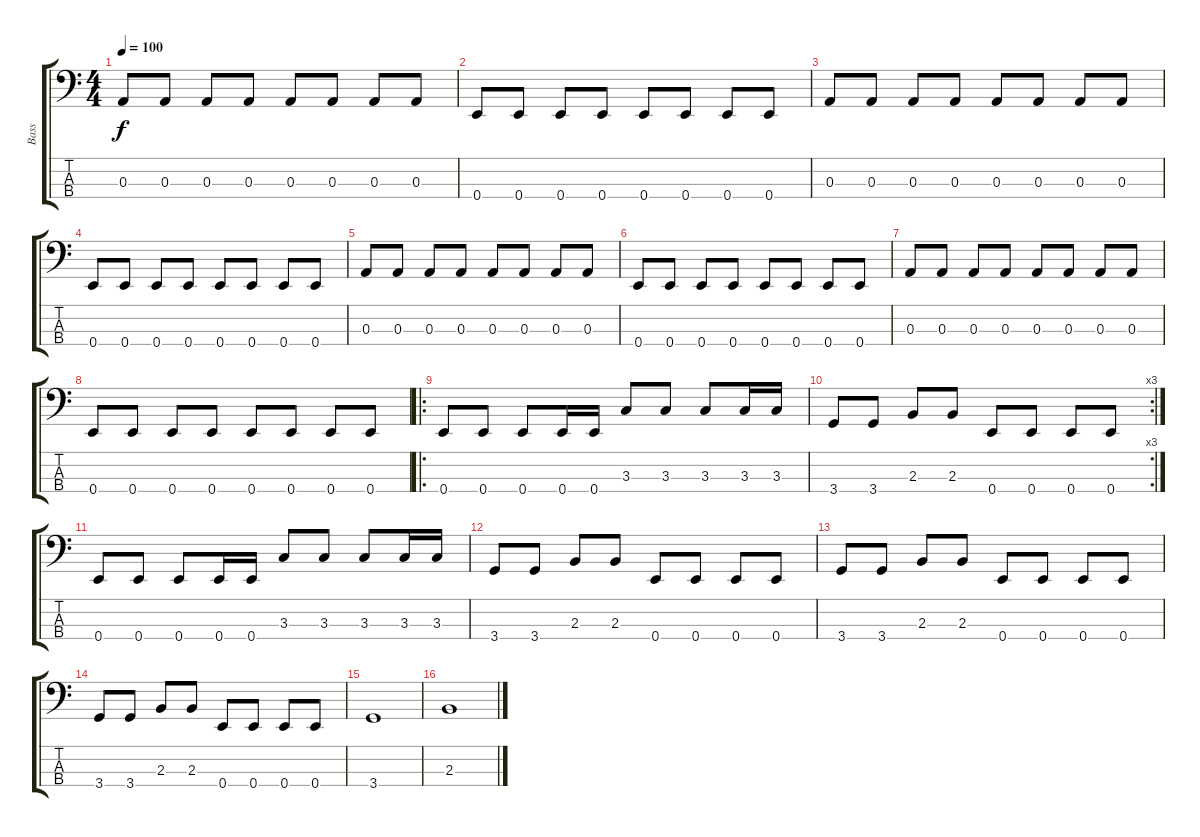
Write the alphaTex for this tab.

\track ("Bass" "Bass") {instrument electricbasspick}
\staff {score tabs}
\tuning (G2 D2 A1 E1) {hide}
\ts (4 4)
\tempo 100
\clef f4
\ks c
0.3.8{dy f} 0.3.8 0.3.8 0.3.8 0.3.8 0.3.8 0.3.8 0.3.8 |
0.4.8 0.4.8 0.4.8 0.4.8 0.4.8 0.4.8 0.4.8 0.4.8 |
0.3.8 0.3.8 0.3.8 0.3.8 0.3.8 0.3.8 0.3.8 0.3.8 |
0.4.8 0.4.8 0.4.8 0.4.8 0.4.8 0.4.8 0.4.8 0.4.8 |
0.3.8 0.3.8 0.3.8 0.3.8 0.3.8 0.3.8 0.3.8 0.3.8 |
0.4.8 0.4.8 0.4.8 0.4.8 0.4.8 0.4.8 0.4.8 0.4.8 |
0.3.8 0.3.8 0.3.8 0.3.8 0.3.8 0.3.8 0.3.8 0.3.8 |
0.4.8 0.4.8 0.4.8 0.4.8 0.4.8 0.4.8 0.4.8 0.4.8 |
\ro
0.4.8 0.4.8 0.4.8 0.4.16 0.4.16 3.3.8 3.3.8 3.3.8 3.3.16 3.3.16 |
\rc 3
3.4.8 3.4.8 2.3.8 2.3.8 0.4.8 0.4.8 0.4.8 0.4.8 |
0.4.8 0.4.8 0.4.8 0.4.16 0.4.16 3.3.8 3.3.8 3.3.8 3.3.16 3.3.16 |
3.4.8 3.4.8 2.3.8 2.3.8 0.4.8 0.4.8 0.4.8 0.4.8 |
3.4.8 3.4.8 2.3.8 2.3.8 0.4.8 0.4.8 0.4.8 0.4.8 |
3.4.8 3.4.8 2.3.8 2.3.8 0.4.8 0.4.8 0.4.8 0.4.8 |
3.4.1 |
2.3.1
